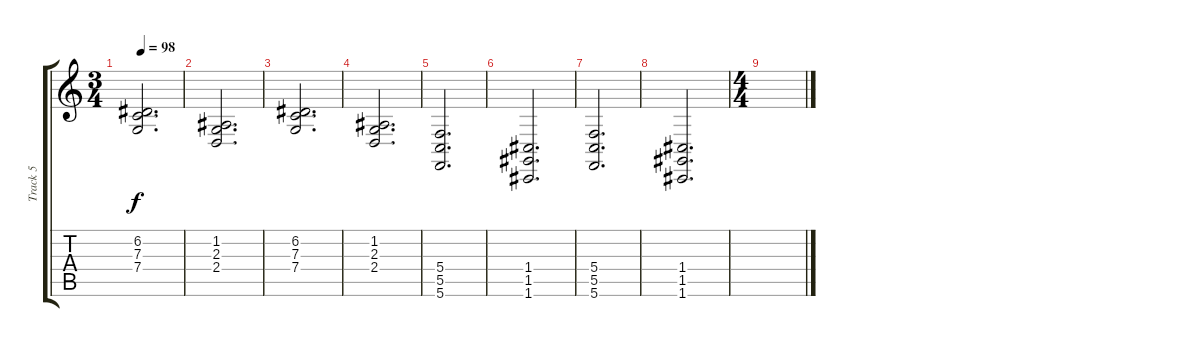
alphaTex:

\track ("Track 5" "Track 5") {instrument choiraahs}
\staff {score tabs}
\tuning (D4 A3 F3 C3 G2 C2) {hide}
\ts (3 4)
\tempo 98
\clef g2
\ks c
(6.2 7.3 7.4).2{d dy f} |
(1.2 2.3 2.4).2{d} |
(6.2 7.3 7.4).2{d} |
(1.2 2.3 2.4).2{d} |
(5.4 5.5 5.6).2{d} |
(1.4 1.5 1.6).2{d} |
(5.4 5.5 5.6).2{d} |
(1.4 1.5 1.6).2{d} |
\ts (4 4)
